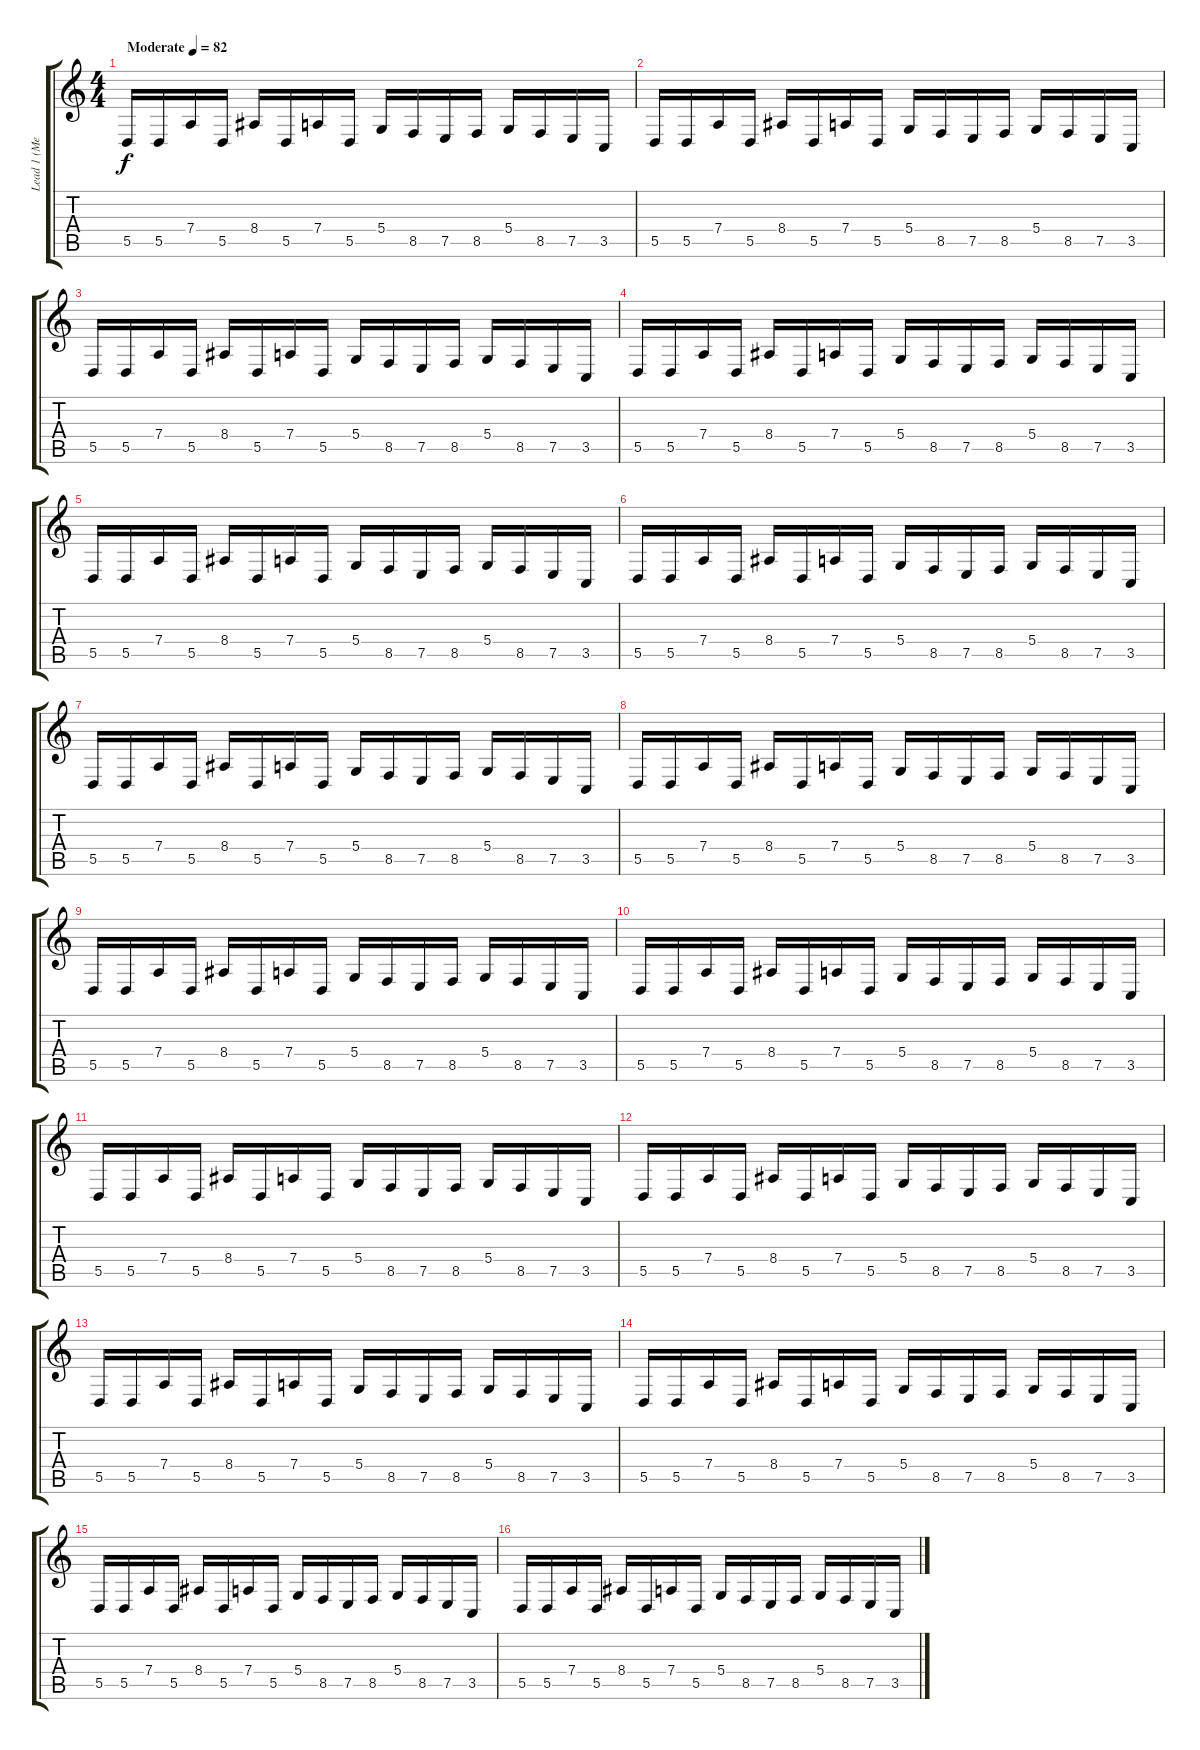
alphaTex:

\track ("Lead 1 (Medium)" "Lead 1 (Me") {instrument lead2sawtooth}
\staff {score tabs}
\tuning (E4 B3 G3 D3 A2 E2) {hide}
\ts (4 4)
\tempo (82 "Moderate")
\clef g2
\ks c
5.5.16{dy f instrument lead2sawtooth} 5.5.16 7.4.16 5.5.16 8.4.16 5.5.16 7.4.16 5.5.16 5.4.16 8.5.16 7.5.16 8.5.16 5.4.16 8.5.16 7.5.16 3.5.16 |
5.5.16 5.5.16 7.4.16 5.5.16 8.4.16 5.5.16 7.4.16 5.5.16 5.4.16 8.5.16 7.5.16 8.5.16 5.4.16 8.5.16 7.5.16 3.5.16 |
5.5.16 5.5.16 7.4.16 5.5.16 8.4.16 5.5.16 7.4.16 5.5.16 5.4.16 8.5.16 7.5.16 8.5.16 5.4.16 8.5.16 7.5.16 3.5.16 |
5.5.16 5.5.16 7.4.16 5.5.16 8.4.16 5.5.16 7.4.16 5.5.16 5.4.16 8.5.16 7.5.16 8.5.16 5.4.16 8.5.16 7.5.16 3.5.16 |
5.5.16 5.5.16 7.4.16 5.5.16 8.4.16 5.5.16 7.4.16 5.5.16 5.4.16 8.5.16 7.5.16 8.5.16 5.4.16 8.5.16 7.5.16 3.5.16 |
5.5.16 5.5.16 7.4.16 5.5.16 8.4.16 5.5.16 7.4.16 5.5.16 5.4.16 8.5.16 7.5.16 8.5.16 5.4.16 8.5.16 7.5.16 3.5.16 |
5.5.16 5.5.16 7.4.16 5.5.16 8.4.16 5.5.16 7.4.16 5.5.16 5.4.16 8.5.16 7.5.16 8.5.16 5.4.16 8.5.16 7.5.16 3.5.16 |
5.5.16 5.5.16 7.4.16 5.5.16 8.4.16 5.5.16 7.4.16 5.5.16 5.4.16 8.5.16 7.5.16 8.5.16 5.4.16 8.5.16 7.5.16 3.5.16 |
5.5.16 5.5.16 7.4.16 5.5.16 8.4.16 5.5.16 7.4.16 5.5.16 5.4.16 8.5.16 7.5.16 8.5.16 5.4.16 8.5.16 7.5.16 3.5.16 |
5.5.16 5.5.16 7.4.16 5.5.16 8.4.16 5.5.16 7.4.16 5.5.16 5.4.16 8.5.16 7.5.16 8.5.16 5.4.16 8.5.16 7.5.16 3.5.16 |
5.5.16 5.5.16 7.4.16 5.5.16 8.4.16 5.5.16 7.4.16 5.5.16 5.4.16 8.5.16 7.5.16 8.5.16 5.4.16 8.5.16 7.5.16 3.5.16 |
5.5.16 5.5.16 7.4.16 5.5.16 8.4.16 5.5.16 7.4.16 5.5.16 5.4.16 8.5.16 7.5.16 8.5.16 5.4.16 8.5.16 7.5.16 3.5.16 |
5.5.16 5.5.16 7.4.16 5.5.16 8.4.16 5.5.16 7.4.16 5.5.16 5.4.16 8.5.16 7.5.16 8.5.16 5.4.16 8.5.16 7.5.16 3.5.16 |
5.5.16 5.5.16 7.4.16 5.5.16 8.4.16 5.5.16 7.4.16 5.5.16 5.4.16 8.5.16 7.5.16 8.5.16 5.4.16 8.5.16 7.5.16 3.5.16 |
5.5.16 5.5.16 7.4.16 5.5.16 8.4.16 5.5.16 7.4.16 5.5.16 5.4.16 8.5.16 7.5.16 8.5.16 5.4.16 8.5.16 7.5.16 3.5.16 |
5.5.16 5.5.16 7.4.16 5.5.16 8.4.16 5.5.16 7.4.16 5.5.16 5.4.16 8.5.16 7.5.16 8.5.16 5.4.16 8.5.16 7.5.16 3.5.16
